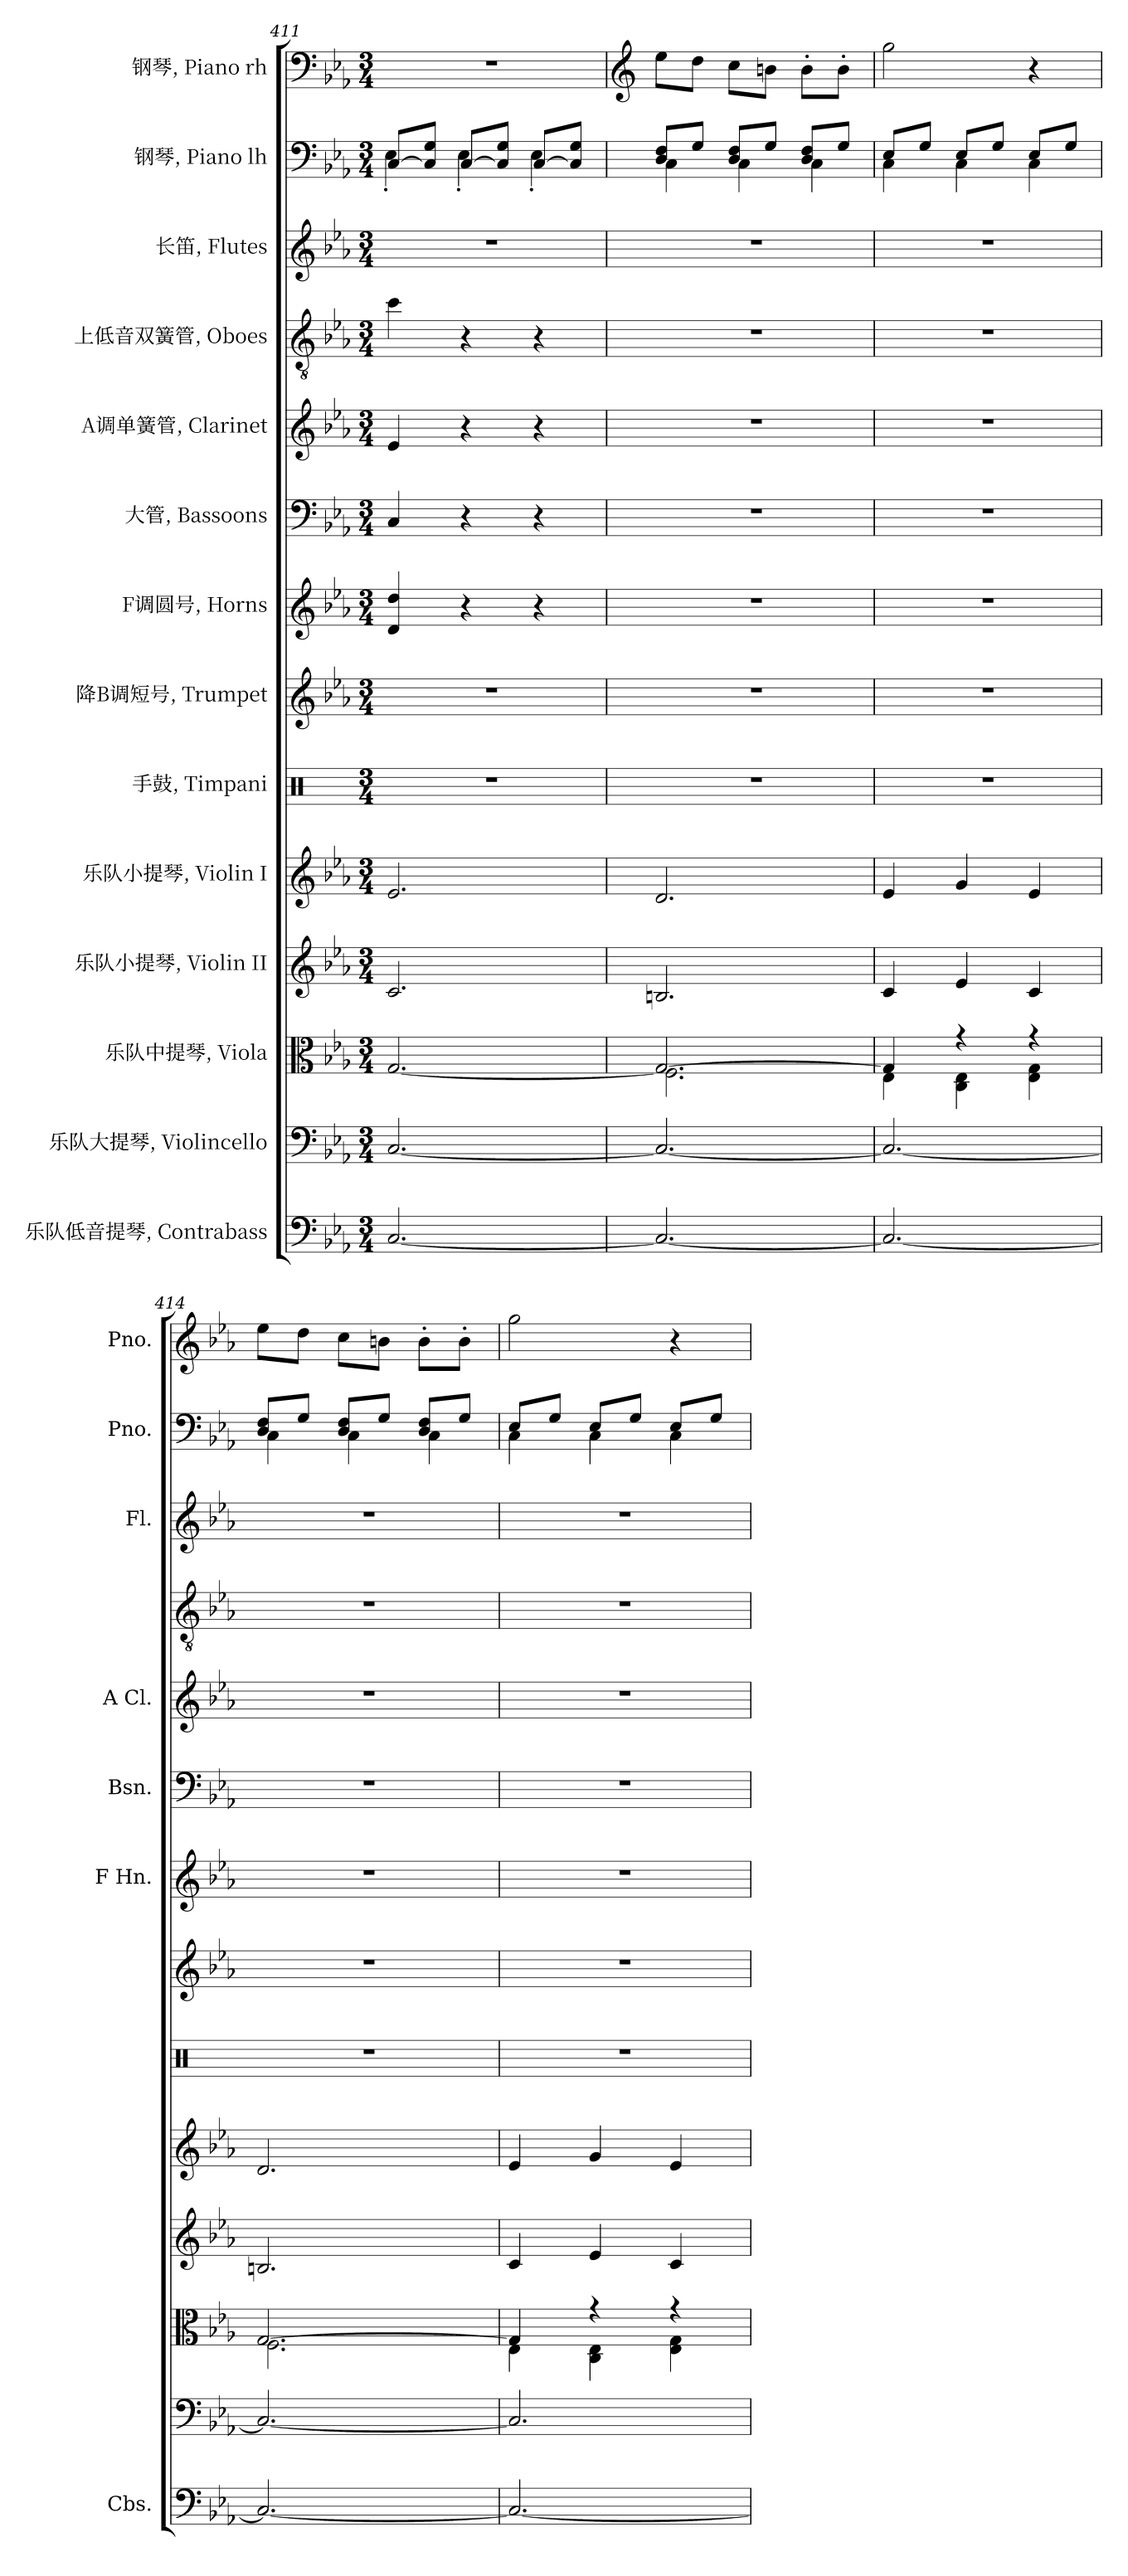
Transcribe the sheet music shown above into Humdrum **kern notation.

**kern	**kern	**kern	**kern	**kern	**kern	**kern	**kern	**kern	**kern	**kern	**kern	**kern	**kern
*part14	*part13	*part12	*part11	*part10	*part9	*part8	*part7	*part6	*part5	*part4	*part3	*part2	*part1
*staff14	*staff13	*staff12	*staff11	*staff10	*staff9	*staff8	*staff7	*staff6	*staff5	*staff4	*staff3	*staff2	*staff1
*I"乐队低音提琴, Contrabass	*I"乐队大提琴, Violincello	*I"乐队中提琴, Viola	*I"乐队小提琴, Violin II	*I"乐队小提琴, Violin I	*I"手鼓, Timpani	*I"降B调短号, Trumpet	*I"F调圆号, Horns	*I"大管, Bassoons	*I"A调单簧管, Clarinet	*I"上低音双簧管, Oboes	*I"长笛, Flutes	*I"钢琴, Piano lh	*I"钢琴, Piano rh
*I'Cbs.	*	*	*	*	*	*	*I'F Hn.	*I'Bsn.	*I'A Cl.	*	*I'Fl.	*I'Pno.	*I'Pno.
*clefF4	*clefF4	*clefC3	*clefG2	*clefG2	*clefX	*clefG2	*clefG2	*clefF4	*clefG2	*clefGv2	*clefG2	*clefF4	*clefF4
*ITrd7c12	*	*	*	*	*	*ITrd1c2	*ITrd4c7	*	*ITrd2c3	*	*	*	*
*k[b-e-a-]	*k[b-e-a-]	*k[b-e-a-]	*k[b-e-a-]	*k[b-e-a-]	*k[]	*k[b-e-a-d-g-]	*k[b-e-a-d-]	*k[b-e-a-]	*k[]	*k[b-e-a-]	*k[b-e-a-]	*k[b-e-a-]	*k[b-e-a-]
*M3/4	*M3/4	*M3/4	*M3/4	*M3/4	*M3/4	*M3/4	*M3/4	*M3/4	*M3/4	*M3/4	*M3/4	*M3/4	*M3/4
=411	=411	=411	=411	=411	=411	=411	=411	=411	=411	=411	=411	=411	=411
*	*	*	*	*	*	*	*	*	*	*	*	*^	*
[2.CC/	[2.C/	[2.G/	2.c/	2.e-/	2.r	2.r	4G/ 4g/	4C/	4c/	4cc\	2.r	[8C/L	4E-'\	2.r
.	.	.	.	.	.	.	.	.	.	.	.	8C/] 8G/J	.	.
.	.	.	.	.	.	.	4r	4r	4r	4r	.	[8C/L	4E-'\	.
.	.	.	.	.	.	.	.	.	.	.	.	8C/] 8G/J	.	.
.	.	.	.	.	.	.	4r	4r	4r	4r	.	[8C/L	4E-'\	.
.	.	.	.	.	.	.	.	.	.	.	.	8C/] 8G/J	.	.
!!LO:PB:g=z
=412	=412	=412	=412	=412	=412	=412	=412	=412	=412	=412	=412	=412	=412	=412
*	*	*	*	*	*	*	*	*	*	*	*	*	*	*clefG2
*	*	*^	*	*	*	*	*	*	*	*	*	*	*	*
2.CC/_	2.C/_	2.G/_	2.F\	2.Bn/	2.d/	2.r	2.r	2.r	2.r	2.r	2.r	2.r	8D/ 8F/L	4C\	8ee-\L
.	.	.	.	.	.	.	.	.	.	.	.	.	8G/J	.	8dd\J
.	.	.	.	.	.	.	.	.	.	.	.	.	8D/ 8F/L	4C\	8cc\L
.	.	.	.	.	.	.	.	.	.	.	.	.	8G/J	.	8bn\J
.	.	.	.	.	.	.	.	.	.	.	.	.	8D/ 8F/L	4C\	8b'\L
.	.	.	.	.	.	.	.	.	.	.	.	.	8G/J	.	8b'\J
=413	=413	=413	=413	=413	=413	=413	=413	=413	=413	=413	=413	=413	=413	=413	=413
2.CC/_	2.C/_	4G/]	4E-\	4c/	4e-/	2.r	2.r	2.r	2.r	2.r	2.r	2.r	8E-/L	4C\	2gg\
.	.	.	.	.	.	.	.	.	.	.	.	.	8G/J	.	.
.	.	4r	4C\ 4E-\	4e-/	4g/	.	.	.	.	.	.	.	8E-/L	4C\	.
.	.	.	.	.	.	.	.	.	.	.	.	.	8G/J	.	.
.	.	4r	4E-\ 4G\	4c/	4e-/	.	.	.	.	.	.	.	8E-/L	4C\	4r
.	.	.	.	.	.	.	.	.	.	.	.	.	8G/J	.	.
=414	=414	=414	=414	=414	=414	=414	=414	=414	=414	=414	=414	=414	=414	=414	=414
2.CC/_	2.C/_	[2.G/	2.F\	2.Bn/	2.d/	2.r	2.r	2.r	2.r	2.r	2.r	2.r	8D/ 8F/L	4C\	8ee-\L
.	.	.	.	.	.	.	.	.	.	.	.	.	8G/J	.	8dd\J
.	.	.	.	.	.	.	.	.	.	.	.	.	8D/ 8F/L	4C\	8cc\L
.	.	.	.	.	.	.	.	.	.	.	.	.	8G/J	.	8bn\J
.	.	.	.	.	.	.	.	.	.	.	.	.	8D/ 8F/L	4C\	8b'\L
.	.	.	.	.	.	.	.	.	.	.	.	.	8G/J	.	8b'\J
=415	=415	=415	=415	=415	=415	=415	=415	=415	=415	=415	=415	=415	=415	=415	=415
2.CC/_	2.C/]	4G/]	4E-\	4c/	4e-/	2.r	2.r	2.r	2.r	2.r	2.r	2.r	8E-/L	4C\	2gg\
.	.	.	.	.	.	.	.	.	.	.	.	.	8G/J	.	.
.	.	4r	4C\ 4E-\	4e-/	4g/	.	.	.	.	.	.	.	8E-/L	4C\	.
.	.	.	.	.	.	.	.	.	.	.	.	.	8G/J	.	.
.	.	4r	4E-\ 4G\	4c/	4e-/	.	.	.	.	.	.	.	8E-/L	4C\	4r
.	.	.	.	.	.	.	.	.	.	.	.	.	8G/J	.	.
*	*	*v	*v	*	*	*	*	*	*	*	*	*	*v	*v	*
=	=	=	=	=	=	=	=	=	=	=	=	=	=
*-	*-	*-	*-	*-	*-	*-	*-	*-	*-	*-	*-	*-	*-
